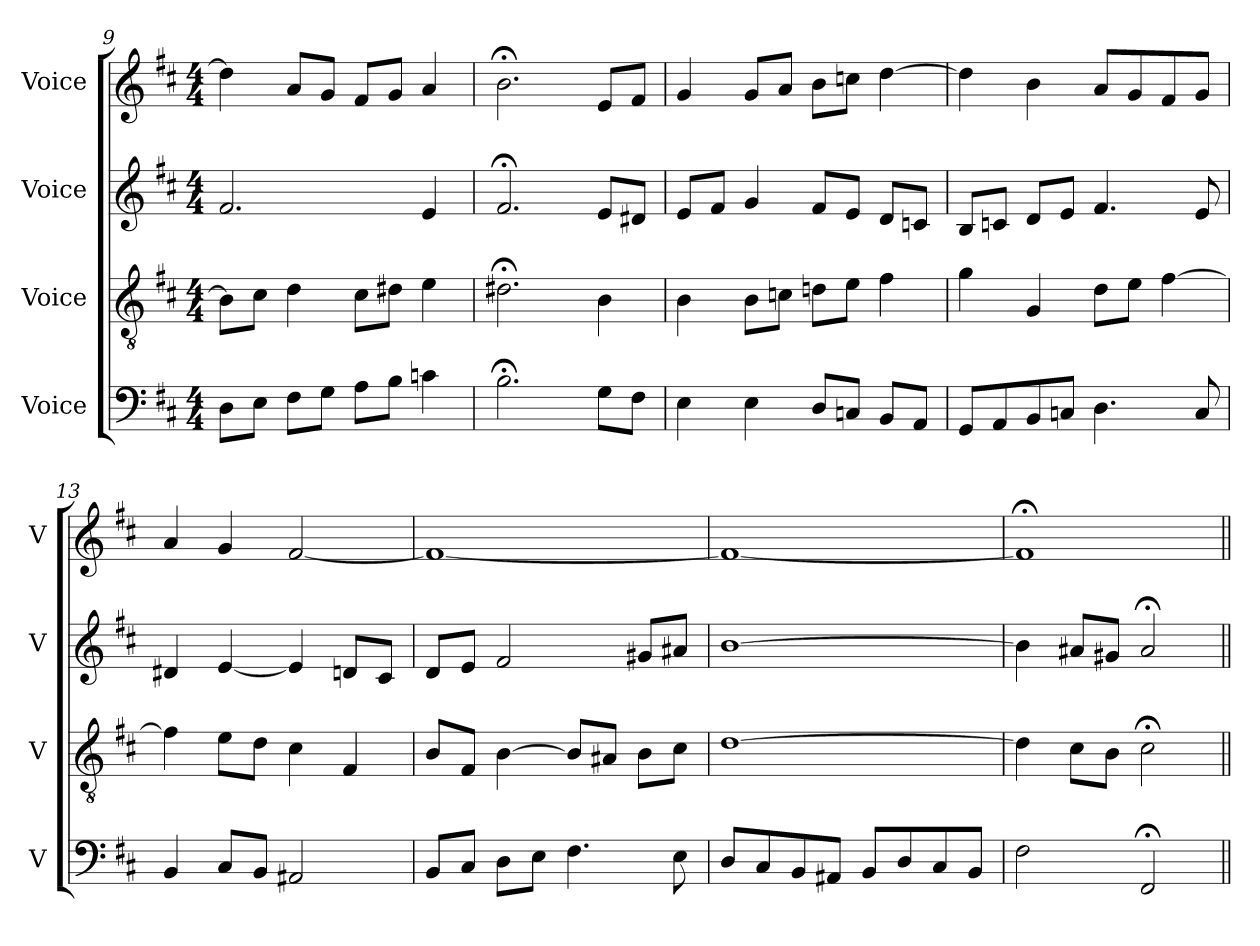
**kern	**kern	**kern	**kern
*part4	*part3	*part2	*part1
*staff4	*staff3	*staff2	*staff1
*I"Voice	*I"Voice	*I"Voice	*I"Voice
*I'V	*I'V	*I'V	*I'V
*clefF4	*clefGv2	*clefG2	*clefG2
*k[f#c#]	*k[f#c#]	*k[f#c#]	*k[f#c#]
*M4/4	*M4/4	*M4/4	*M4/4
=9	=9	=9	=9
8D\L	8B\L]	2.f#/	4dd\]
8E\J	8c#\J	.	.
8F#\L	4d\	.	8a/L
8G\J	.	.	8g/J
8A\L	8c#\L	.	8f#/L
8B\J	8d#X\J	.	8g/J
4cn\	4e\	4e/	4a/
=10	=10	=10	=10
2.B;<\	2.d#X;<\	2.f#;</	2.b;<\
8G\L	4B\	8e/L	8e/L
8F#\J	.	8d#X/J	8f#/J
=11	=11	=11	=11
4E\	4B\	8e/L	4g/
.	.	8f#/J	.
4E\	8B\L	4g/	8g/L
.	8cn\J	.	8a/J
8D/L	8dn\L	8f#/L	8b\L
8Cn/J	8e\J	8e/J	8ccn\J
8BB/L	4f#\	8d/L	[4dd\
8AA/J	.	8cn/J	.
!!LO:LB:g=z
=12	=12	=12	=12
8GG/L	4g\	8B/L	4dd\]
8AA/	.	8cn/J	.
8BB/	4G/	8d/L	4b\
8Cn/J	.	8e/J	.
4.D\	8d\L	4.f#/	8a/L
.	8e\J	.	8g/
.	[4f#\	.	8f#/
8C/	.	8e/	8g/J
=13	=13	=13	=13
4BB/	4f#\]	4d#X/	4a/
8C#/L	8e\L	[4e/	4g/
8BB/J	8d\J	.	.
2AA#X/	4c#\	4e/]	[2f#/
.	4F#/	8dn/L	.
.	.	8c#/J	.
=14	=14	=14	=14
8BB/L	8B/L	8d/L	1f#_
8C#/J	8F#/J	8e/J	.
8D\L	[4B\	2f#/	.
8E\J	.	.	.
4.F#\	8B/L]	.	.
.	8A#X/J	.	.
.	8B\L	8g#X/L	.
8E\	8c#\J	8a#X/J	.
=15	=15	=15	=15
8D/L	[1d	[1b	1f#_
8C#/	.	.	.
8BB/	.	.	.
8AA#X/J	.	.	.
8BB/L	.	.	.
8D/	.	.	.
8C#/	.	.	.
8BB/J	.	.	.
=16	=16	=16	=16
2F#\	4d\]	4b\]	1f#;<]
.	8c#\L	8a#X/L	.
.	8B\J	8g#X/J	.
2FF#;</	2c#;<\	2a#;</	.
=||	=||	=||	=||
*-	*-	*-	*-
